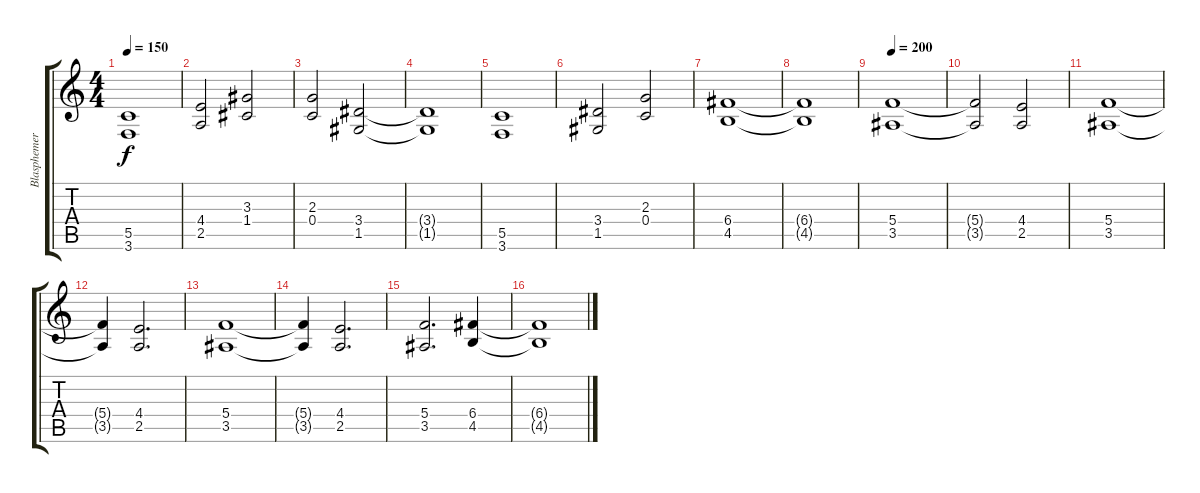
\track ("Blasphemer" "Blasphemer") {instrument distortionguitar}
\staff {score tabs}
\tuning (D4 A3 F3 C3 G2 D2) {hide}
\ts (4 4)
\tempo 150
\clef g2
\ks c
(5.5 3.6).1{dy f} |
(4.4 2.5).2 (3.3 1.4).2 |
(2.3 0.4).2 (3.4 1.5).2 |
(3.4{t} 1.5{t}).1 |
(5.5 3.6).1 |
(3.4 1.5).2 (2.3 0.4).2 |
(6.4 4.5).1 |
(6.4{t} 4.5{t}).1 |
\tempo 200
(5.4 3.5).1 |
(5.4{t} 3.5{t}).2 (4.4 2.5).2 |
(5.4 3.5).1 |
(5.4{t} 3.5{t}).4 (4.4 2.5).2{d} |
(5.4 3.5).1 |
(5.4{t} 3.5{t}).4 (4.4 2.5).2{d} |
(5.4 3.5).2{d} (6.4 4.5).4 |
(6.4{t} 4.5{t}).1
